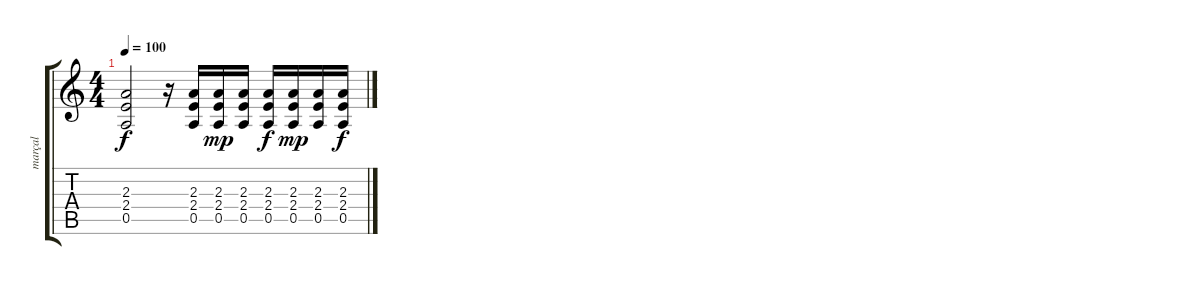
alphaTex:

\track ("marçal" "marçal") {instrument distortionguitar}
\staff {score tabs}
\tuning (E4 B3 G3 D3 A2 E2) {hide}
\ts (4 4)
\tempo 100
\clef g2
\ks c
(2.3 2.4 0.5).2{dy f} r.16 (2.3 2.4 0.5).16 (2.3 2.4 0.5).16{dy mp} (2.3 2.4 0.5).16 (2.3 2.4 0.5).16{dy f} (2.3 2.4 0.5).16{dy mp} (2.3 2.4 0.5).16 (2.3 2.4 0.5).16{dy f}
